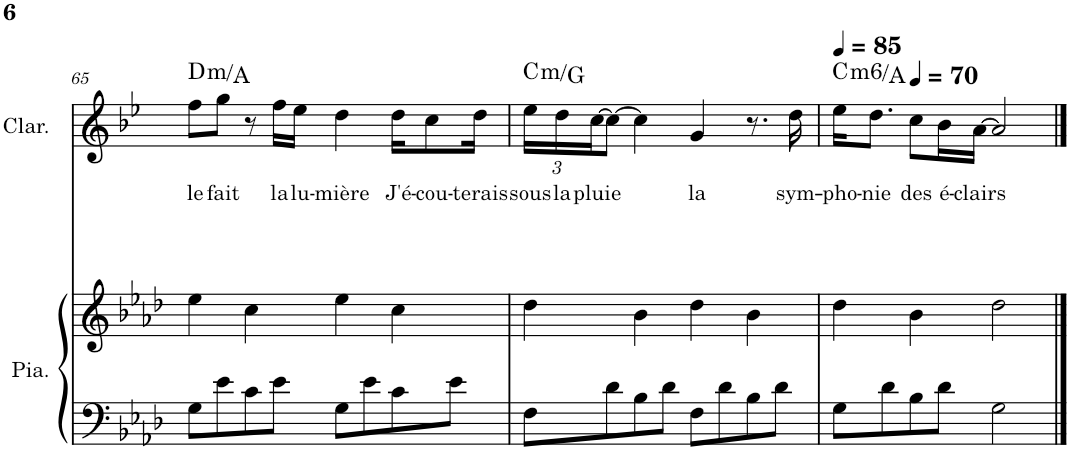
**kern	**kern	**kern	**text	**harte
*part2	*part2	*part1	*part1	*part1
*staff3	*staff2	*staff1	*staff1	*
*I"Piano	*	*I"Clarinette	*	*
*I'Pia.	*	*I'Clar.	*	*
!!LO:PB:g=z
*clefF4	*clefG2	*clefG2	*	*
*	*	*Trd1c2	*	*
*k[b-e-a-d-]	*k[b-e-a-d-]	*k[b-e-]	*	*
*M4/4	*M4/4	*M4/4	*	*
=65	=65	=65	=65	=65
!	!	!	!LO:LY:b	!LO:H:kt=m
8G\L	4ee-\	8ff\L	le	D:min/5
!	!	!	!LO:LY:b	!
8e-\	.	8gg\J	fait	.
8c\	4cc\	8r	.	.
!	!	!	!LO:LY:b	!
8e-\J	.	16ff\LL	la	.
!	!	!	!LO:LY:b	!
.	.	16ee-\JJ	lu-	.
!	!	!	!LO:LY:b	!
8G\L	4ee-\	4dd\	-mière	.
8e-\	.	.	.	.
!	!	!	!LO:LY:b	!
8c\	4cc\	16dd\KL	J'é-	.
!	!	!	!LO:LY:b	!
.	.	8cc\	-cou-	.
8e-\J	.	.	.	.
!	!	!	!LO:LY:b	!
.	.	16dd\Jk	-terais	.
=66	=66	=66	=66	=66
*	*	*Xbrackettup	*	*
!	!	!	!LO:LY:b	!LO:H:kt=m
8F\L	4dd-\	24ee-\LL	sous	C:min/5
!	!	!	!LO:LY:b	!
.	.	24dd\	la	.
!	!	!	!LO:LY:b	!
.	.	[24cc\J	pluie	.
8d-\	.	8cc\J_	.	.
8B-\	4b-\	4cc\]	.	.
8d-\J	.	.	.	.
!	!	!	!LO:LY:b	!
8F\L	4dd-\	4g/	la	.
8d-\	.	.	.	.
8B-\	4b-\	8.r	.	.
8d-\J	.	.	.	.
!	!	!	!LO:LY:b	!
.	.	16dd\	sym-	.
=67	=67	=67	=67	=67
*	*	*MM85	*	*
!	!	!	!LO:LY:b	!LO:H:kt=m6
8G\L	4dd-\	16ee-\KL	-pho-	C:min6/6
!	!	!	!LO:LY:b	!
.	.	8.dd\J	-nie	.
8d-\	.	.	.	.
*	*	*MM70	*	*
!	!	!	!LO:LY:b	!
8B-\	4b-\	8cc\L	des	.
!	!	!	!LO:LY:b	!
8d-\J	.	16b-\L	é-	.
!	!	!	!LO:LY:b	!
.	.	[16a\JJ	-clairs	.
2G\	2dd-\	2a/]	.	.
==	==	==	==	==
*-	*-	*-	*-	*-
